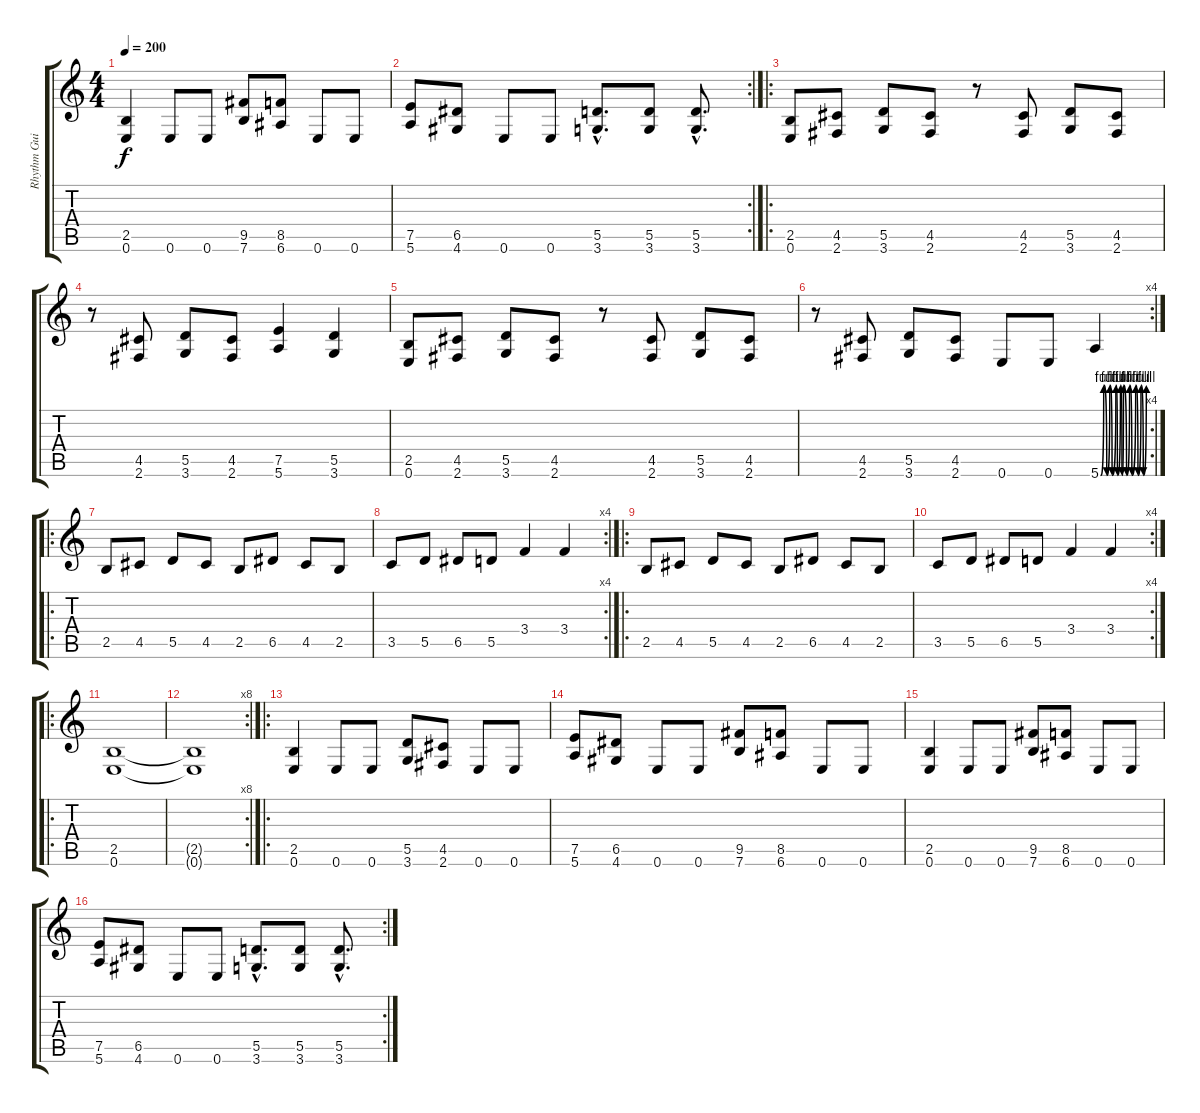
\track ("Rhythm Guitar" "Rhythm Gui") {instrument electricguitarmuted}
\staff {score tabs}
\tuning (E4 B3 G3 D3 A2 E2) {hide}
\ts (4 4)
\tempo 200
\clef g2
\ks c
(2.5 0.6).4{dy f} 0.6.8 0.6.8 (9.5 7.6).8 (8.5 6.6).8 0.6.8 0.6.8 |
\rc 2
(7.5 5.6).8 (6.5 4.6).8 0.6.8 0.6.8 (5.5{hac} 3.6{hac}).8{d} (5.5 3.6).8 (5.5{hac} 3.6{hac}).8{d} |
\ro
(2.5 0.6).8{instrument distortionguitar} (4.5 2.6).8 (5.5 3.6).8 (4.5 2.6).8 r.8 (4.5 2.6).8 (5.5 3.6).8 (4.5 2.6).8 |
r.8 (4.5 2.6).8 (5.5 3.6).8 (4.5 2.6).8 (7.5 5.6).4 (5.5 3.6).4 |
(2.5 0.6).8{instrument distortionguitar} (4.5 2.6).8 (5.5 3.6).8 (4.5 2.6).8 r.8 (4.5 2.6).8 (5.5 3.6).8 (4.5 2.6).8 |
\rc 4
r.8 (4.5 2.6).8 (5.5 3.6).8 (4.5 2.6).8 0.6.8 0.6.8 5.6{be (custom 0 0 4 4 8 0 12 4 15 0 20 4 22 0 26 4 28 0 30 4 34 0 38 4 41 0 46 4 49 0 53 4 56 0 60 4)}.4{instrument guitarharmonics} |
\ro
2.5.8{instrument distortionguitar} 4.5.8 5.5.8 4.5.8 2.5.8 6.5.8 4.5.8 2.5.8 |
\rc 4
3.5.8 5.5.8 6.5.8 5.5.8 3.4.4 3.4.4 |
\ro
2.5.8{instrument distortionguitar} 4.5.8 5.5.8 4.5.8 2.5.8 6.5.8 4.5.8 2.5.8 |
\rc 4
3.5.8 5.5.8 6.5.8 5.5.8 3.4.4 3.4.4 |
\ro
(2.5 0.6).1 |
\rc 8
(2.5{t} 0.6{t}).1 |
\ro
(2.5 0.6).4{instrument distortionguitar} 0.6.8 0.6.8 (5.5 3.6).8 (4.5 2.6).8 0.6.8 0.6.8 |
(7.5 5.6).8 (6.5 4.6).8 0.6.8 0.6.8 (9.5 7.6).8 (8.5 6.6).8 0.6.8 0.6.8 |
(2.5 0.6).4 0.6.8 0.6.8 (9.5 7.6).8 (8.5 6.6).8 0.6.8 0.6.8 |
\rc 2
(7.5 5.6).8 (6.5 4.6).8 0.6.8 0.6.8 (5.5{hac} 3.6{hac}).8{d} (5.5 3.6).8 (5.5{hac} 3.6{hac}).8{d}
